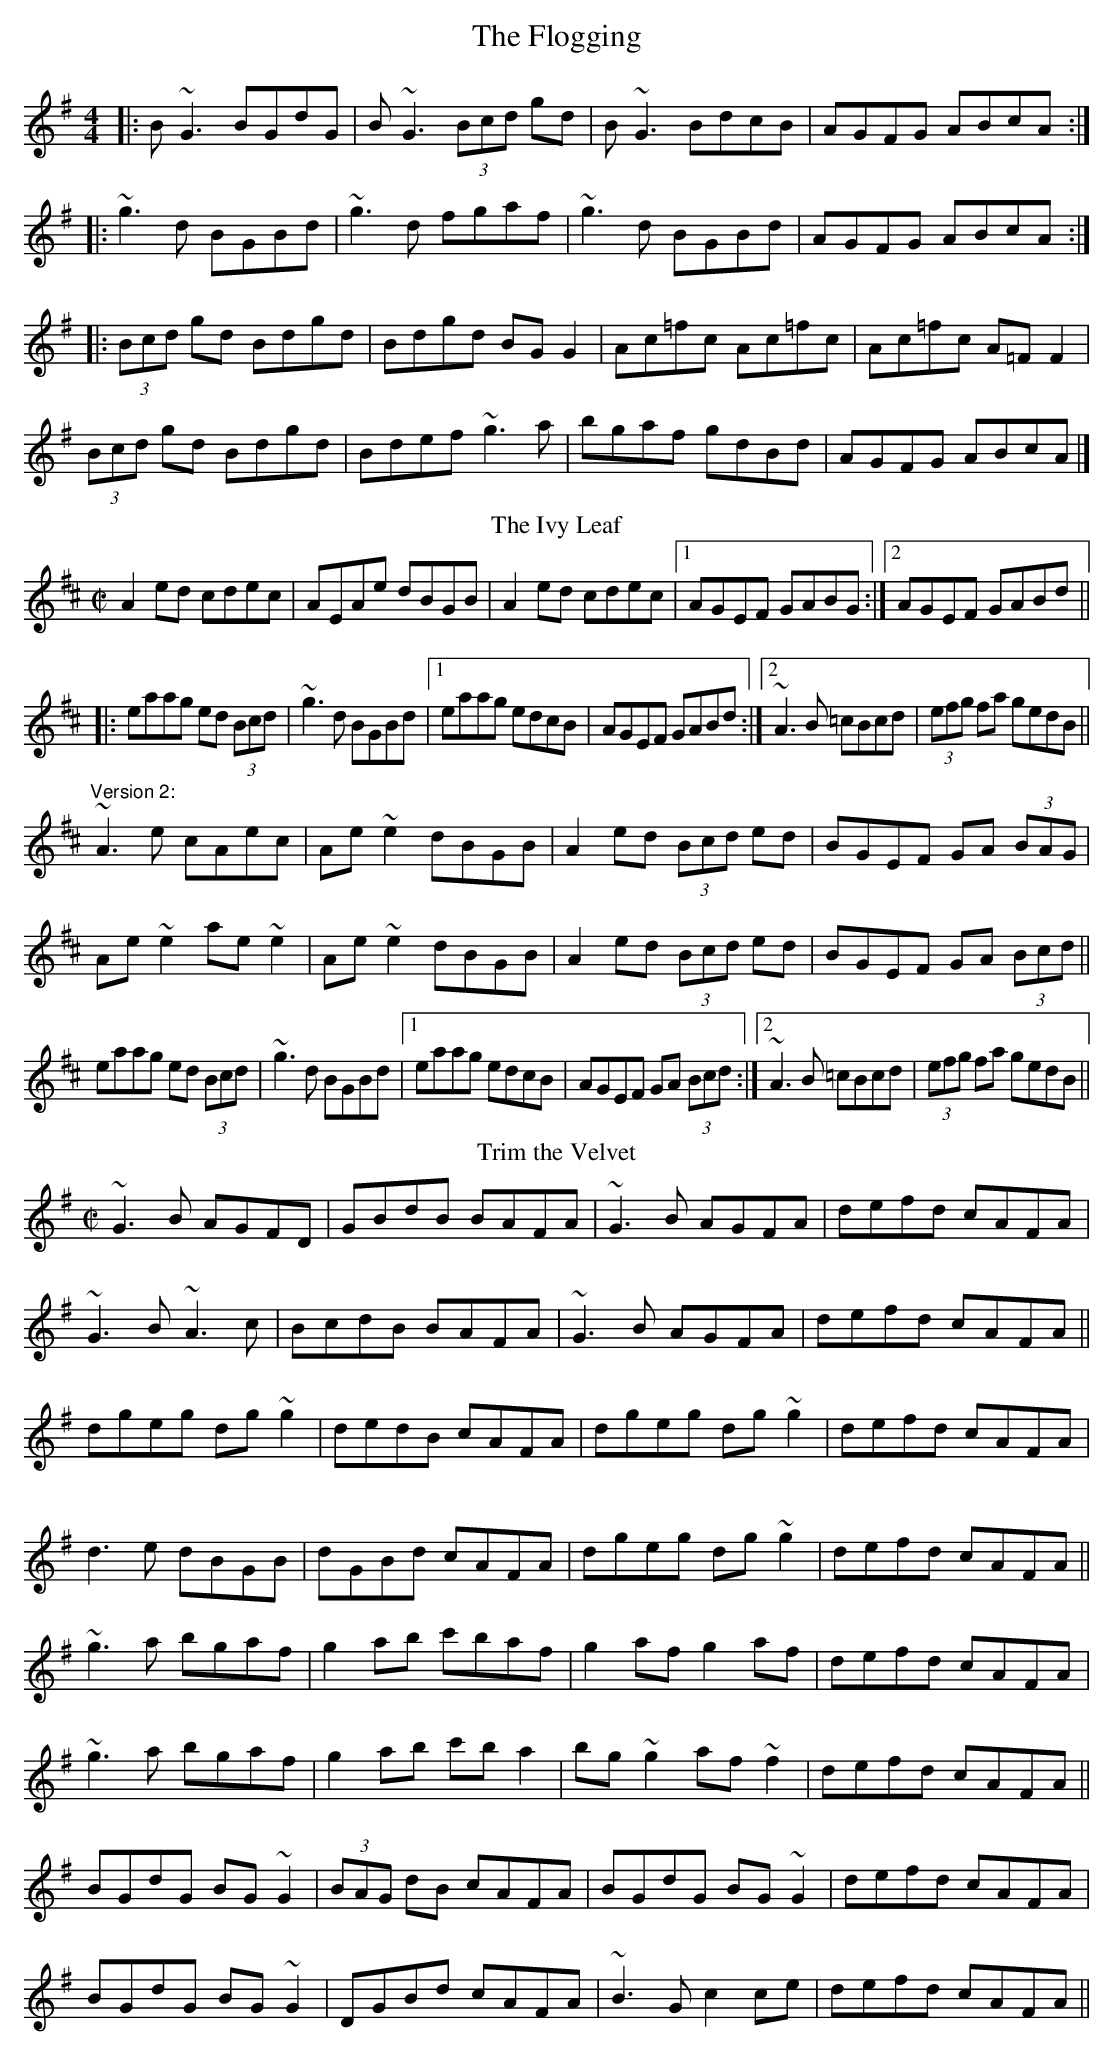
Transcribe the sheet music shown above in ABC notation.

X:1
T: The Flogging
M: 4/4
L: 1/8
K: Gmaj
|:B~G3 BGdG|B~G3 (3Bcd gd|B~G3 BdcB|AGFG ABcA:|
|:~g3d BGBd|~g3d fgaf|~g3d BGBd|AGFG ABcA:|
|: (3Bcd gd Bdgd|Bdgd BGG2|Ac=fc Ac=fc|Ac=fc A=FF2|
(3Bcd gd Bdgd|Bdef ~g3a|bgaf gdBd|AGFG ABcA|]
T:Ivy Leaf, The
M:C|
K:Amix
A2ed cdec|AEAe dBGB|A2ed cdec|1 AGEF GABG:|2 AGEF GABd||
|:eaag ed (3Bcd|~g3d BGBd|1 eaag edcB|AGEF GABd:|2 ~A3B =cBcd|(3efg fa gedB||
"Version 2:"
~A3e cAec|Ae~e2 dBGB|A2ed (3Bcd ed|BGEF GA (3BAG|
Ae~e2 ae~e2|Ae~e2 dBGB|A2ed (3Bcd ed|BGEF GA (3Bcd||
eaag ed (3Bcd|~g3d BGBd|1 eaag edcB|AGEF GA (3Bcd:|2 ~A3B =cBcd|(3efg fa gedB||
T:Trim the Velvet
M:C|
K:G
~G3B AGFD|GBdB BAFA|~G3B AGFA|defd cAFA|
~G3B ~A3c|BcdB BAFA|~G3B AGFA|defd cAFA||
dgeg dg~g2|dedB cAFA|dgeg dg~g2|defd cAFA|
d3e dBGB|dGBd cAFA|dgeg dg~g2|defd cAFA||
~g3a bgaf|g2ab c'baf|g2af g2af|defd cAFA|
~g3a bgaf|g2ab c'ba2|bg~g2 af~f2|defd cAFA||
BGdG BG~G2|(3BAG dB cAFA|BGdG BG~G2|defd cAFA|
BGdG BG~G2 |DGBd cAFA|~B3G c2ce|defd cAFA||
